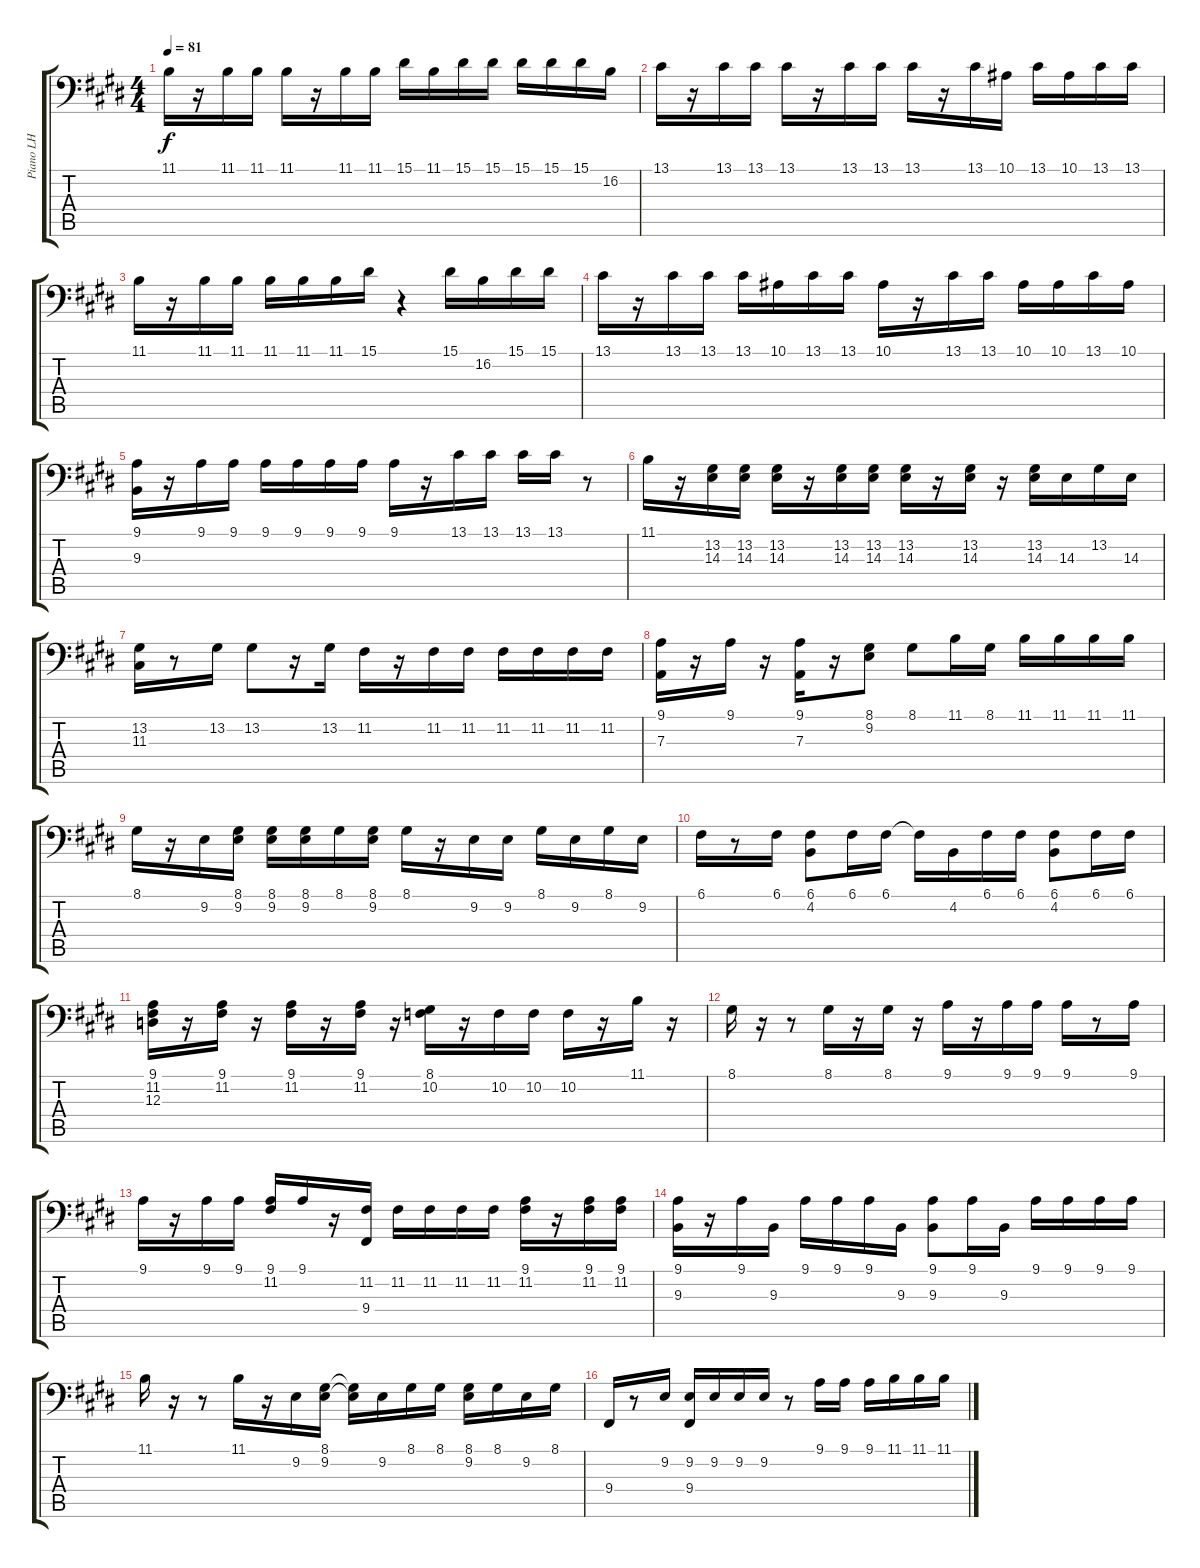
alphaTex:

\track ("Piano LH" "Piano LH") {instrument brightacousticpiano}
\staff {score tabs}
\tuning (C3 G2 D2 A1 E1 B0) {hide}
\ts (4 4)
\tempo 81
\clef f4
\ks c#minor
11.1.16{dy f} r.16 11.1.16 11.1.16 11.1.16 r.16 11.1.16 11.1.16 15.1.16 11.1.16 15.1.16 15.1.16 15.1.16 15.1.16 15.1.16 16.2.16 |
13.1.16 r.16 13.1.16 13.1.16 13.1.16 r.16 13.1.16 13.1.16 13.1.16 r.16 13.1.16 10.1.16 13.1.16 10.1.16 13.1.16 13.1.16 |
\ks e
11.1.16 r.16 11.1.16 11.1.16 11.1.16 11.1.16 11.1.16 15.1.16 r.4 15.1.16 16.2.16 15.1.16 15.1.16 |
\ks c#minor
13.1.16 r.16 13.1.16 13.1.16 13.1.16 10.1.16 13.1.16 13.1.16 10.1.16 r.16 13.1.16 13.1.16 10.1.16 10.1.16 13.1.16 10.1.16 |
(9.1 9.3).16 r.16 9.1.16 9.1.16 9.1.16 9.1.16 9.1.16 9.1.16 9.1.16 r.16 13.1.16 13.1.16 13.1.16 13.1.16 r.8 |
\ks e
11.1.16 r.16 (13.2 14.3).16 (13.2 14.3).16 (13.2 14.3).16 r.16 (13.2 14.3).16 (13.2 14.3).16 (13.2 14.3).16 r.16 (13.2 14.3).16 r.16 (13.2 14.3).16 14.3.16 13.2.16 14.3.16 |
\ks c#minor
(13.2 11.3).16 r.8 13.2.16 13.2.8 r.16 13.2.16 11.2.16 r.16 11.2.16 11.2.16 11.2.16 11.2.16 11.2.16 11.2.16 |
(9.1 7.3).16 r.16 9.1.16 r.16 (9.1 7.3).16 r.16 (8.1 9.2).8 8.1.8 11.1.16 8.1.16 11.1.16 11.1.16 11.1.16 11.1.16 |
8.1.16 r.16 9.2.16 (8.1 9.2).16 (8.1 9.2).16 (8.1 9.2).16 8.1.16 (8.1 9.2).16 8.1.16 r.16 9.2.16 9.2.16 8.1.16 9.2.16 8.1.16 9.2.16 |
\ks e
6.1.16 r.8 6.1.16 (6.1 4.2).8 6.1.16 6.1.16 6.1{t}.16 4.2.16 6.1.16 6.1.16 (6.1 4.2).8 6.1.16 6.1.16 |
\ks c#minor
(9.1 11.2 12.3).16 r.16 (9.1 11.2).16 r.16 (9.1 11.2).16 r.16 (9.1 11.2).16 r.16 (8.1 10.2).16 r.16 10.2.16 10.2.16 10.2.16 r.16 11.1.16 r.16 |
8.1.16 r.16 r.8 8.1.16 r.16 8.1.16 r.16 9.1.16 r.16 9.1.16 9.1.16 9.1.16 r.8 9.1.16 |
9.1.16 r.16 9.1.16 9.1.16 (9.1 11.2).16 9.1.16 r.16 (11.2 9.4).16 11.2.16 11.2.16 11.2.16 11.2.16 (9.1 11.2).16 r.16 (9.1 11.2).16 (9.1 11.2).16 |
\ks e
(9.1 9.3).16 r.16 9.1.16 9.3.16 9.1.16 9.1.16 9.1.16 9.3.16 (9.1 9.3).8 9.1.16 9.3.16 9.1.16 9.1.16 9.1.16 9.1.16 |
\ks c#minor
11.1.16 r.16 r.8 11.1.16 r.16 9.2.16 (8.1 9.2).16 (8.1{t} 9.2{t}).16 9.2.16 8.1.16 8.1.16 (8.1 9.2).16 8.1.16 9.2.16 8.1.16 |
9.4.16 r.8 9.2.16 (9.2 9.4).16 9.2.16 9.2.16 9.2.16 r.8 9.1.16 9.1.16 9.1.16 11.1.16 11.1.16 11.1.16
